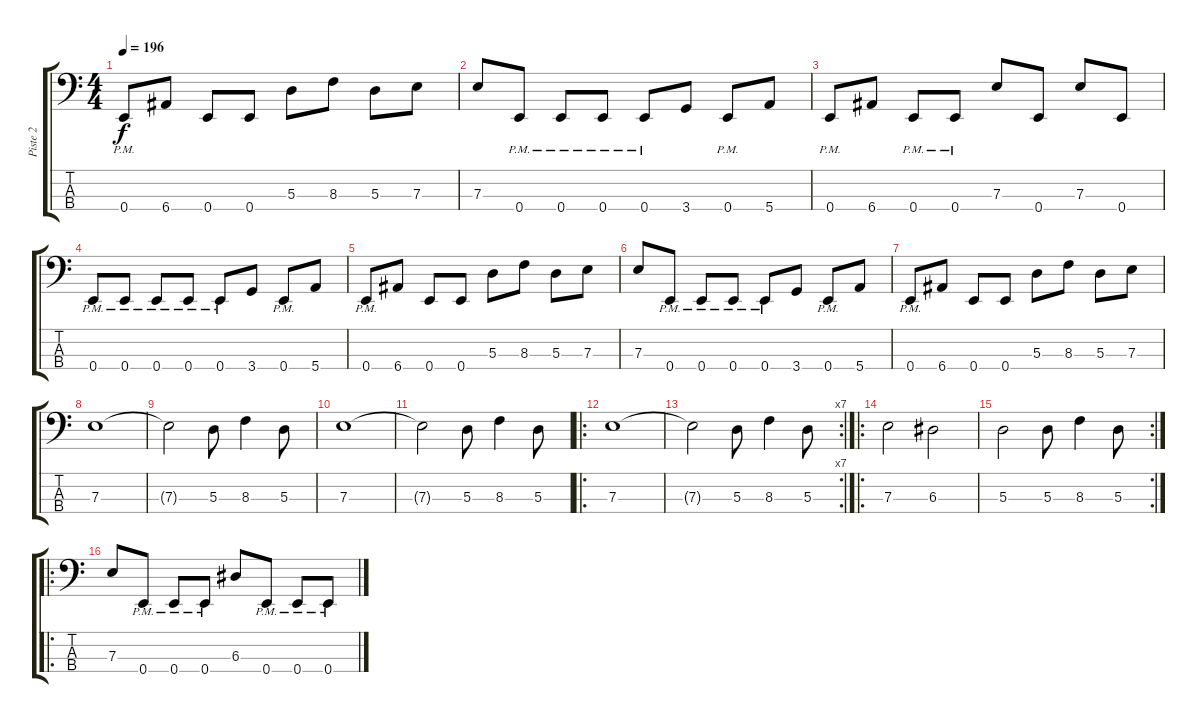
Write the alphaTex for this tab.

\track ("Piste 2" "Piste 2") {instrument slapbass2}
\staff {score tabs}
\tuning (G2 D2 A1 E1) {hide}
\ts (4 4)
\tempo 196
\clef f4
\ks c
0.4{pm}.8{dy f} 6.4.8 0.4.8 0.4.8 5.3.8 8.3.8 5.3.8 7.3.8 |
7.3.8 0.4{pm}.8 0.4{pm}.8 0.4{pm}.8 0.4{pm}.8 3.4.8 0.4{pm}.8 5.4.8 |
0.4{pm}.8 6.4.8 0.4{pm}.8 0.4{pm}.8 7.3.8 0.4.8 7.3.8 0.4.8 |
0.4{pm}.8 0.4{pm}.8 0.4{pm}.8 0.4{pm}.8 0.4{pm}.8 3.4.8 0.4{pm}.8 5.4.8 |
0.4{pm}.8 6.4.8 0.4.8 0.4.8 5.3.8 8.3.8 5.3.8 7.3.8 |
7.3.8 0.4{pm}.8 0.4{pm}.8 0.4{pm}.8 0.4{pm}.8 3.4.8 0.4{pm}.8 5.4.8 |
0.4{pm}.8 6.4.8 0.4.8 0.4.8 5.3.8 8.3.8 5.3.8 7.3.8 |
7.3.1 |
7.3{t}.2 5.3.8 8.3.4 5.3.8 |
7.3.1 |
7.3{t}.2 5.3.8 8.3.4 5.3.8 |
\ro
7.3.1 |
\rc 7
7.3{t}.2 5.3.8 8.3.4 5.3.8 |
\ro
7.3.2 6.3.2 |
\rc 2
5.3.2 5.3.8 8.3.4 5.3.8 |
\ro
7.3.8 0.4{pm}.8 0.4{pm}.8 0.4{pm}.8 6.3.8 0.4{pm}.8 0.4{pm}.8 0.4{pm}.8
